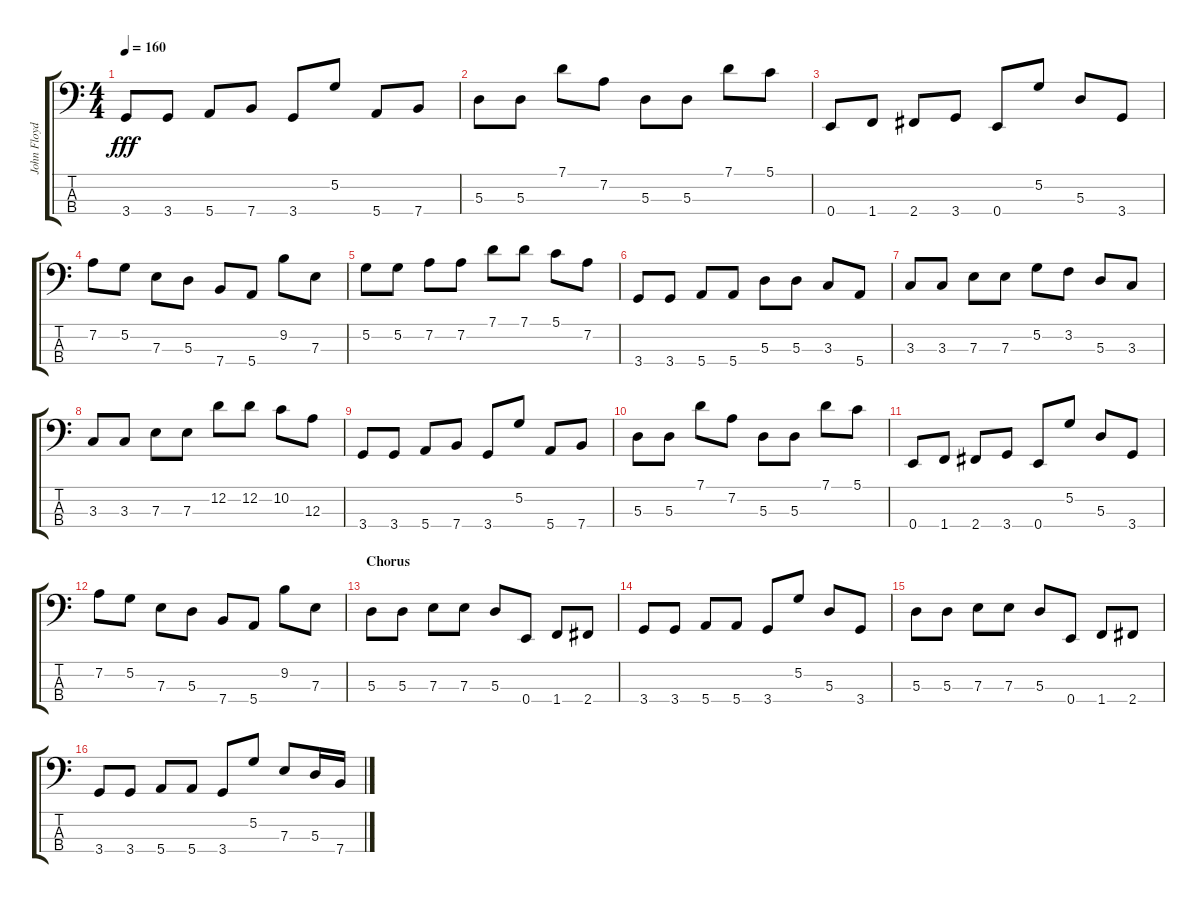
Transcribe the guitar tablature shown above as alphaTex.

\track ("John Floyd" "John Floyd") {instrument acousticguitarsteel}
\staff {score tabs}
\tuning (G2 D2 A1 E1) {hide}
\ts (4 4)
\tempo 160
\clef f4
\ks c
3.4.8{dy fff} 3.4.8 5.4.8 7.4.8 3.4.8 5.2.8 5.4.8 7.4.8 |
5.3.8 5.3.8 7.1.8 7.2.8 5.3.8 5.3.8 7.1.8 5.1.8 |
0.4.8 1.4.8 2.4.8 3.4.8 0.4.8 5.2.8 5.3.8 3.4.8 |
7.2.8 5.2.8 7.3.8 5.3.8 7.4.8 5.4.8 9.2.8 7.3.8 |
5.2.8 5.2.8 7.2.8 7.2.8 7.1.8 7.1.8 5.1.8 7.2.8 |
3.4.8 3.4.8 5.4.8 5.4.8 5.3.8 5.3.8 3.3.8 5.4.8 |
3.3.8 3.3.8 7.3.8 7.3.8 5.2.8 3.2.8 5.3.8 3.3.8 |
3.3.8 3.3.8 7.3.8 7.3.8 12.2.8 12.2.8 10.2.8 12.3.8 |
3.4.8 3.4.8 5.4.8 7.4.8 3.4.8 5.2.8 5.4.8 7.4.8 |
5.3.8 5.3.8 7.1.8 7.2.8 5.3.8 5.3.8 7.1.8 5.1.8 |
0.4.8 1.4.8 2.4.8 3.4.8 0.4.8 5.2.8 5.3.8 3.4.8 |
7.2.8 5.2.8 7.3.8 5.3.8 7.4.8 5.4.8 9.2.8 7.3.8 |
\section ("" "Chorus")
5.3.8 5.3.8 7.3.8 7.3.8 5.3.8 0.4.8 1.4.8 2.4.8 |
3.4.8 3.4.8 5.4.8 5.4.8 3.4.8 5.2.8 5.3.8 3.4.8 |
5.3.8 5.3.8 7.3.8 7.3.8 5.3.8 0.4.8 1.4.8 2.4.8 |
3.4.8 3.4.8 5.4.8 5.4.8 3.4.8 5.2.8 7.3.8 5.3.16 7.4{ss}.16
